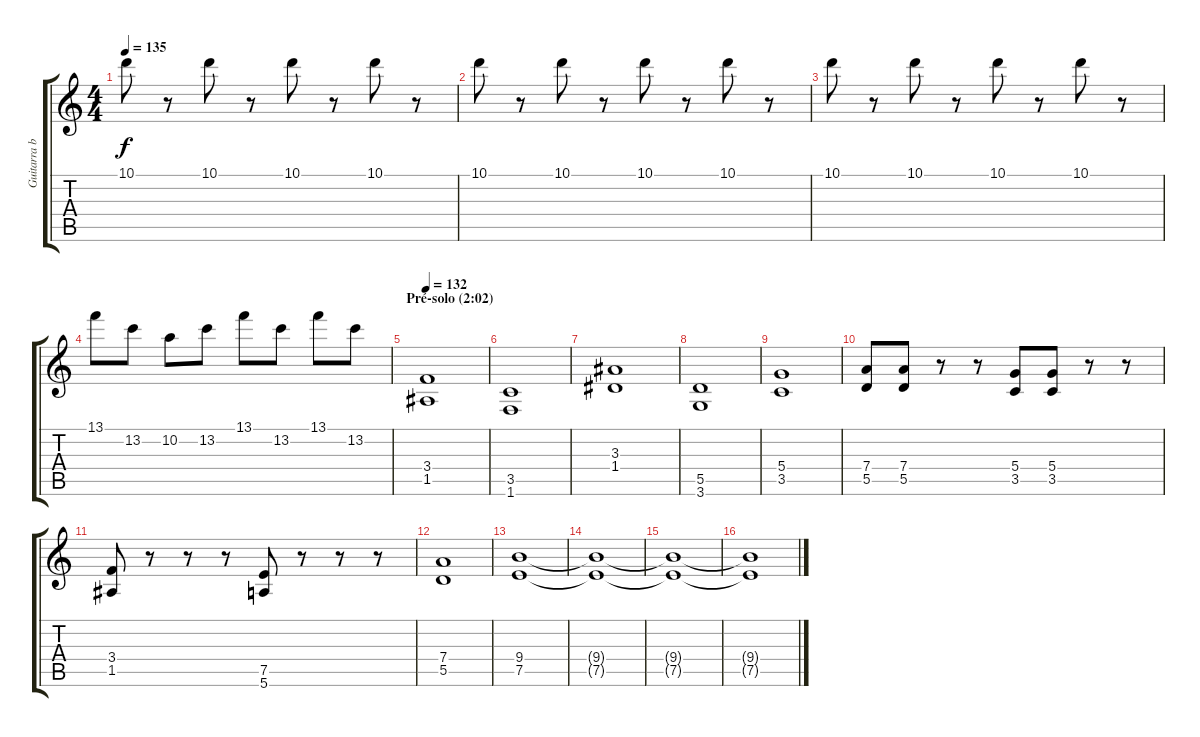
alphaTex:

\track ("Guitarra base [Hugo Mariutti]" "Guitarra b") {instrument distortionguitar}
\staff {score tabs}
\tuning (E4 B3 G3 D3 A2 E2) {hide}
\ts (4 4)
\tempo 135
\clef g2
\ks c
10.1.8{dy f} r.8 10.1.8 r.8 10.1.8 r.8 10.1.8 r.8 |
10.1.8 r.8 10.1.8 r.8 10.1.8 r.8 10.1.8 r.8 |
10.1.8 r.8 10.1.8 r.8 10.1.8 r.8 10.1.8 r.8 |
13.1.8 13.2.8 10.2.8 13.2.8 13.1.8 13.2.8 13.1.8 13.2.8 |
\section ("" "Pré-solo (2:02)")
\tempo 132
(3.4 1.5).1{volume 12} |
(3.5 1.6).1 |
(3.3 1.4).1 |
(5.5 3.6).1 |
(5.4 3.5).1 |
(7.4 5.5).8 (7.4 5.5).8 r.8 r.8 (5.4 3.5).8 (5.4 3.5).8 r.8 r.8 |
(3.4 1.5).8 r.8 r.8 r.8 (7.5 5.6).8 r.8 r.8 r.8 |
(7.4 5.5).1 |
(9.4 7.5).1{volume 16} |
(9.4{t} 7.5{t}).1 |
(9.4{t} 7.5{t}).1 |
(9.4{t} 7.5{t}).1
